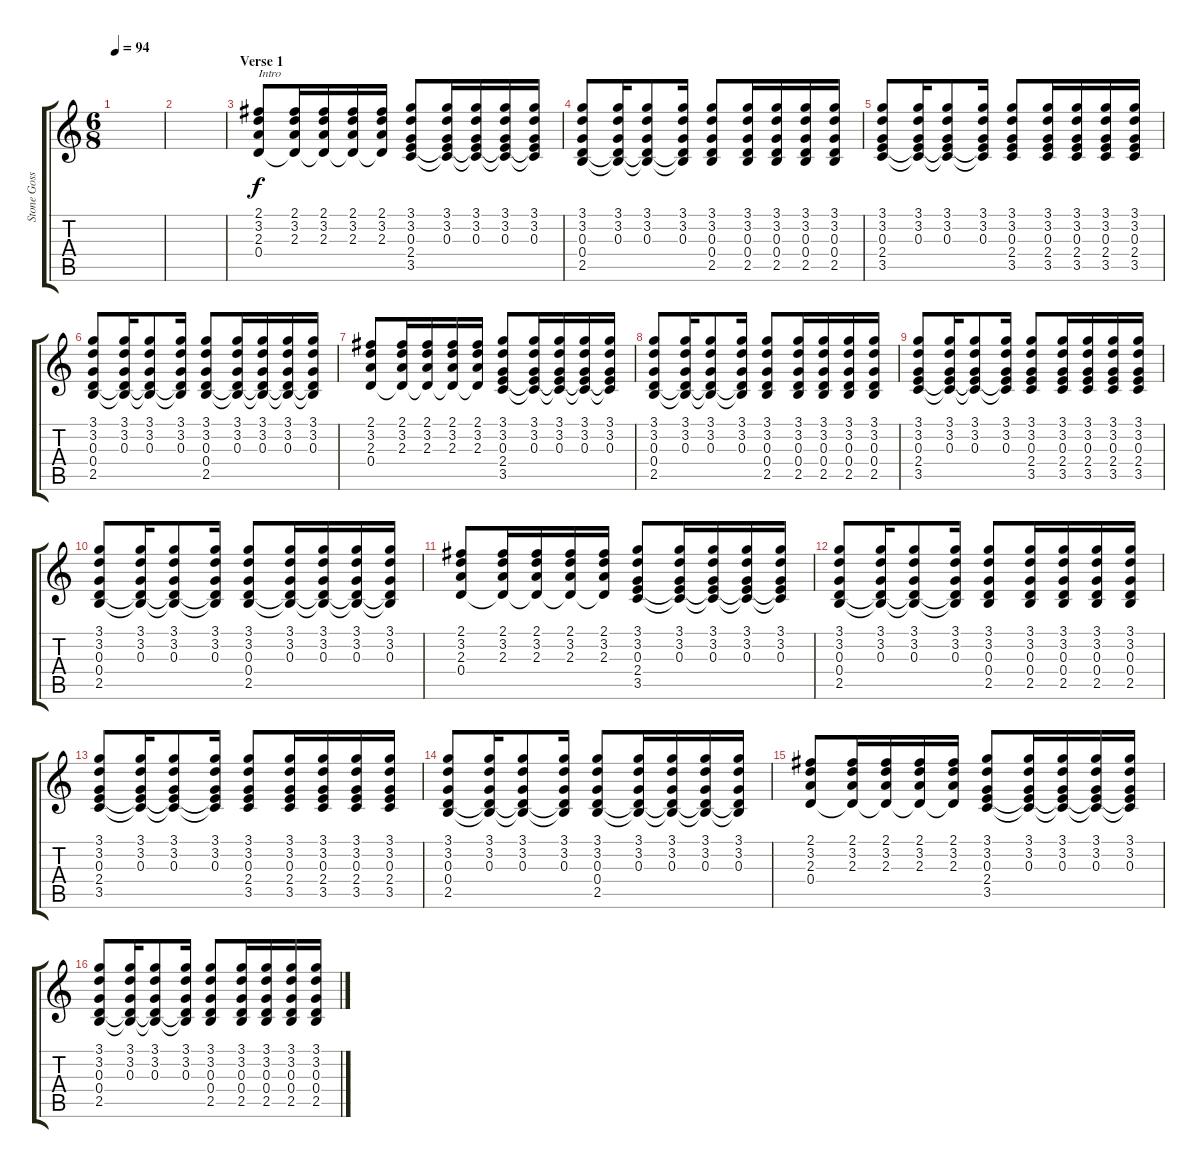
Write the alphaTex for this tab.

\track ("Stone Gossard" "Stone Goss") {instrument acousticguitarsteel}
\staff {score tabs}
\tuning (E4 B3 G3 D3 A2 E2) {hide}
\ts (6 8)
\tempo 94
\clef g2
\ks c
|
|
\section ("" "Verse 1")
(2.1 3.2 2.3 0.4).8{txt "Intro"} (2.1 3.2 2.3 0.4{t}).16 (2.1 3.2 2.3 0.4{t}).16 (2.1 3.2 2.3 0.4{t}).16 (2.1 3.2 2.3 0.4{t}).16 (3.1 3.2 0.3 2.4 3.5).8 (3.1 3.2 0.3 2.4{t} 3.5{t}).16 (3.1 3.2 0.3 2.4{t} 3.5{t}).16 (3.1 3.2 0.3 2.4{t} 3.5{t}).16 (3.1 3.2 0.3 2.4{t} 3.5{t}).16 |
(3.1 3.2 0.3 0.4 2.5).8 (3.1 3.2 0.3 0.4{t} 2.5{t}).16 (3.1 3.2 0.3 0.4{t} 2.5{t}).8 (3.1 3.2 0.3 0.4{t} 2.5{t}).16 (3.1 3.2 0.3 0.4 2.5).8 (3.1 3.2 0.3 0.4 2.5).16 (3.1 3.2 0.3 0.4 2.5).16 (3.1 3.2 0.3 0.4 2.5).16 (3.1 3.2 0.3 0.4 2.5).16 |
(3.1 3.2 0.3 2.4 3.5).8 (3.1 3.2 0.3 2.4{t} 3.5{t}).16 (3.1 3.2 0.3 2.4{t} 3.5{t}).8 (3.1 3.2 0.3 2.4{t} 3.5{t}).16 (3.1 3.2 0.3 2.4 3.5).8 (3.1 3.2 0.3 2.4 3.5).16 (3.1 3.2 0.3 2.4 3.5).16 (3.1 3.2 0.3 2.4 3.5).16 (3.1 3.2 0.3 2.4 3.5).16 |
(3.1 3.2 0.3 0.4 2.5).8 (3.1 3.2 0.3 0.4{t} 2.5{t}).16 (3.1 3.2 0.3 0.4{t} 2.5{t}).8 (3.1 3.2 0.3 0.4{t} 2.5{t}).16 (3.1 3.2 0.3 0.4 2.5).8 (3.1 3.2 0.3 0.4{t} 2.5{t}).16 (3.1 3.2 0.3 0.4{t} 2.5{t}).16 (3.1 3.2 0.3 0.4{t} 2.5{t}).16 (3.1 3.2 0.3 0.4{t} 2.5{t}).16 |
(2.1 3.2 2.3 0.4).8 (2.1 3.2 2.3 0.4{t}).16 (2.1 3.2 2.3 0.4{t}).16 (2.1 3.2 2.3 0.4{t}).16 (2.1 3.2 2.3 0.4{t}).16 (3.1 3.2 0.3 2.4 3.5).8 (3.1 3.2 0.3 2.4{t} 3.5{t}).16 (3.1 3.2 0.3 2.4{t} 3.5{t}).16 (3.1 3.2 0.3 2.4{t} 3.5{t}).16 (3.1 3.2 0.3 2.4{t} 3.5{t}).16 |
(3.1 3.2 0.3 0.4 2.5).8 (3.1 3.2 0.3 0.4{t} 2.5{t}).16 (3.1 3.2 0.3 0.4{t} 2.5{t}).8 (3.1 3.2 0.3 0.4{t} 2.5{t}).16 (3.1 3.2 0.3 0.4 2.5).8 (3.1 3.2 0.3 0.4 2.5).16 (3.1 3.2 0.3 0.4 2.5).16 (3.1 3.2 0.3 0.4 2.5).16 (3.1 3.2 0.3 0.4 2.5).16 |
(3.1 3.2 0.3 2.4 3.5).8 (3.1 3.2 0.3 2.4{t} 3.5{t}).16 (3.1 3.2 0.3 2.4{t} 3.5{t}).8 (3.1 3.2 0.3 2.4{t} 3.5{t}).16 (3.1 3.2 0.3 2.4 3.5).8 (3.1 3.2 0.3 2.4 3.5).16 (3.1 3.2 0.3 2.4 3.5).16 (3.1 3.2 0.3 2.4 3.5).16 (3.1 3.2 0.3 2.4 3.5).16 |
(3.1 3.2 0.3 0.4 2.5).8 (3.1 3.2 0.3 0.4{t} 2.5{t}).16 (3.1 3.2 0.3 0.4{t} 2.5{t}).8 (3.1 3.2 0.3 0.4{t} 2.5{t}).16 (3.1 3.2 0.3 0.4 2.5).8 (3.1 3.2 0.3 0.4{t} 2.5{t}).16 (3.1 3.2 0.3 0.4{t} 2.5{t}).16 (3.1 3.2 0.3 0.4{t} 2.5{t}).16 (3.1 3.2 0.3 0.4{t} 2.5{t}).16 |
(2.1 3.2 2.3 0.4).8 (2.1 3.2 2.3 0.4{t}).16 (2.1 3.2 2.3 0.4{t}).16 (2.1 3.2 2.3 0.4{t}).16 (2.1 3.2 2.3 0.4{t}).16 (3.1 3.2 0.3 2.4 3.5).8 (3.1 3.2 0.3 2.4{t} 3.5{t}).16 (3.1 3.2 0.3 2.4{t} 3.5{t}).16 (3.1 3.2 0.3 2.4{t} 3.5{t}).16 (3.1 3.2 0.3 2.4{t} 3.5{t}).16 |
(3.1 3.2 0.3 0.4 2.5).8 (3.1 3.2 0.3 0.4{t} 2.5{t}).16 (3.1 3.2 0.3 0.4{t} 2.5{t}).8 (3.1 3.2 0.3 0.4{t} 2.5{t}).16 (3.1 3.2 0.3 0.4 2.5).8 (3.1 3.2 0.3 0.4 2.5).16 (3.1 3.2 0.3 0.4 2.5).16 (3.1 3.2 0.3 0.4 2.5).16 (3.1 3.2 0.3 0.4 2.5).16 |
(3.1 3.2 0.3 2.4 3.5).8 (3.1 3.2 0.3 2.4{t} 3.5{t}).16 (3.1 3.2 0.3 2.4{t} 3.5{t}).8 (3.1 3.2 0.3 2.4{t} 3.5{t}).16 (3.1 3.2 0.3 2.4 3.5).8 (3.1 3.2 0.3 2.4 3.5).16 (3.1 3.2 0.3 2.4 3.5).16 (3.1 3.2 0.3 2.4 3.5).16 (3.1 3.2 0.3 2.4 3.5).16 |
(3.1 3.2 0.3 0.4 2.5).8 (3.1 3.2 0.3 0.4{t} 2.5{t}).16 (3.1 3.2 0.3 0.4{t} 2.5{t}).8 (3.1 3.2 0.3 0.4{t} 2.5{t}).16 (3.1 3.2 0.3 0.4 2.5).8 (3.1 3.2 0.3 0.4{t} 2.5{t}).16 (3.1 3.2 0.3 0.4{t} 2.5{t}).16 (3.1 3.2 0.3 0.4{t} 2.5{t}).16 (3.1 3.2 0.3 0.4{t} 2.5{t}).16 |
(2.1 3.2 2.3 0.4).8 (2.1 3.2 2.3 0.4{t}).16 (2.1 3.2 2.3 0.4{t}).16 (2.1 3.2 2.3 0.4{t}).16 (2.1 3.2 2.3 0.4{t}).16 (3.1 3.2 0.3 2.4 3.5).8 (3.1 3.2 0.3 2.4{t} 3.5{t}).16 (3.1 3.2 0.3 2.4{t} 3.5{t}).16 (3.1 3.2 0.3 2.4{t} 3.5{t}).16 (3.1 3.2 0.3 2.4{t} 3.5{t}).16 |
(3.1 3.2 0.3 0.4 2.5).8 (3.1 3.2 0.3 0.4{t} 2.5{t}).16 (3.1 3.2 0.3 0.4{t} 2.5{t}).8 (3.1 3.2 0.3 0.4{t} 2.5{t}).16 (3.1 3.2 0.3 0.4 2.5).8 (3.1 3.2 0.3 0.4 2.5).16 (3.1 3.2 0.3 0.4 2.5).16 (3.1 3.2 0.3 0.4 2.5).16 (3.1 3.2 0.3 0.4 2.5).16
